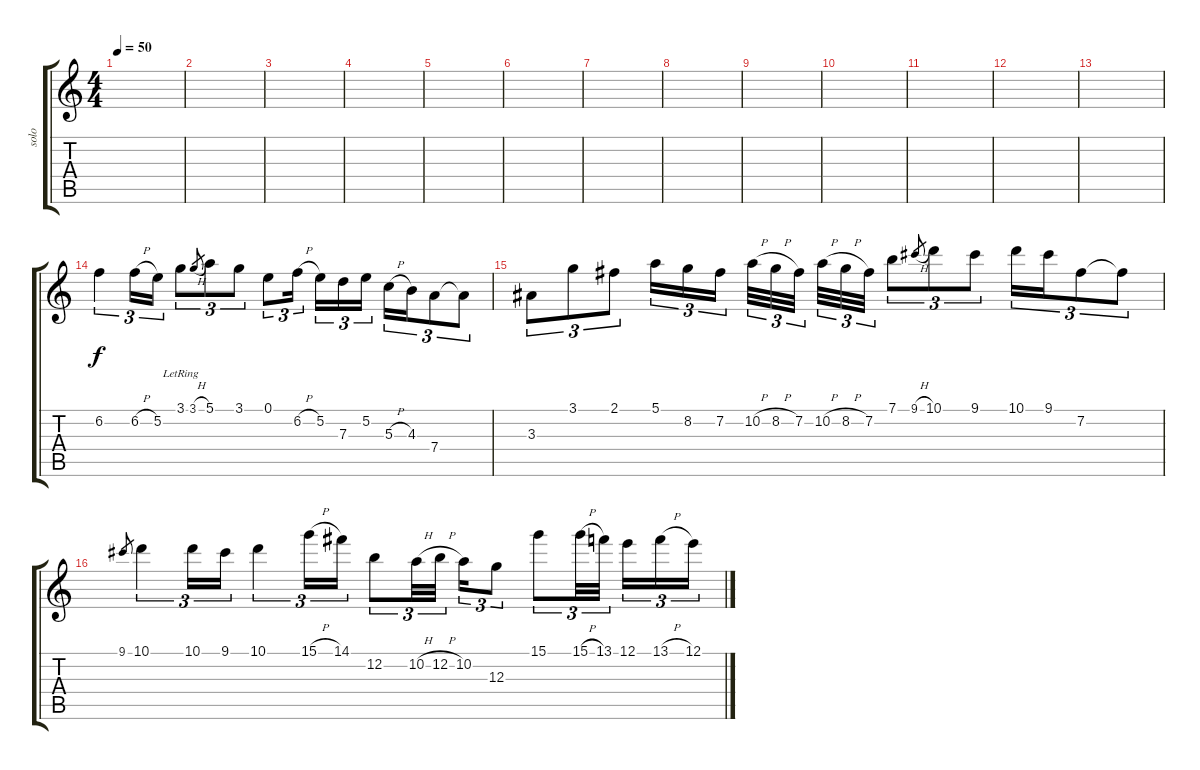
\track ("solo" "solo") {instrument overdrivenguitar}
\staff {score tabs}
\tuning (E4 B3 G3 D3 A2 D2) {hide}
\ts (4 4)
\tempo 50
\clef g2
\ks c
|
|
|
|
|
|
|
|
|
|
|
|
|
6.2.4{tu (3 2)} 6.2{h}.16{tu (3 2)} 5.2.16{tu (3 2)} 3.1{lr}.8{tu (3 2)} 3.1{h}.8{gr} 5.1.8{tu (3 2)} 3.1.8{tu (3 2)} 0.1.8{tu (3 2)} 6.2{h}.16{tu (3 2)} 5.2.16{tu (3 2)} 7.3.16{tu (3 2)} 5.2.16{tu (3 2)} 5.3{h}.16{tu (3 2)} 4.3.16{tu (3 2)} 7.4.8{tu (3 2)} 7.4{t}.8{tu (3 2)} |
3.3.8{tu (3 2)} 3.1.8{tu (3 2)} 2.1.8{tu (3 2)} 5.1.16{tu (3 2)} 8.2.16{tu (3 2)} 7.2.16{tu (3 2)} 10.2{h}.32{tu (3 2)} 8.2{h}.32{tu (3 2)} 7.2.32{tu (3 2)} 10.2{h}.32{tu (3 2)} 8.2{h}.32{tu (3 2)} 7.2.32{tu (3 2)} 7.1.8{tu (3 2)} 9.1{h}.8{gr} 10.1.8{tu (3 2)} 9.1.8{tu (3 2)} 10.1.16{tu (3 2)} 9.1.16{tu (3 2)} 7.2.8{tu (3 2)} 7.2{t}.8{tu (3 2)} |
9.1.8{gr} 10.1.4{tu (3 2)} 10.1.16{tu (3 2)} 9.1.16{tu (3 2)} 10.1.4{tu (3 2)} 15.1{h}.16{tu (3 2)} 14.1.16{tu (3 2)} 12.2.8{tu (3 2)} 10.2{h}.32{tu (3 2)} 12.2{h}.32{tu (3 2)} 10.2.16{tu (3 2)} 12.3.8{tu (3 2)} 15.1.8{tu (3 2)} 15.1{h}.32{tu (3 2)} 13.1.32{tu (3 2)} 12.1.16{tu (3 2)} 13.1{h}.16{tu (3 2)} 12.1.16{tu (3 2)}
